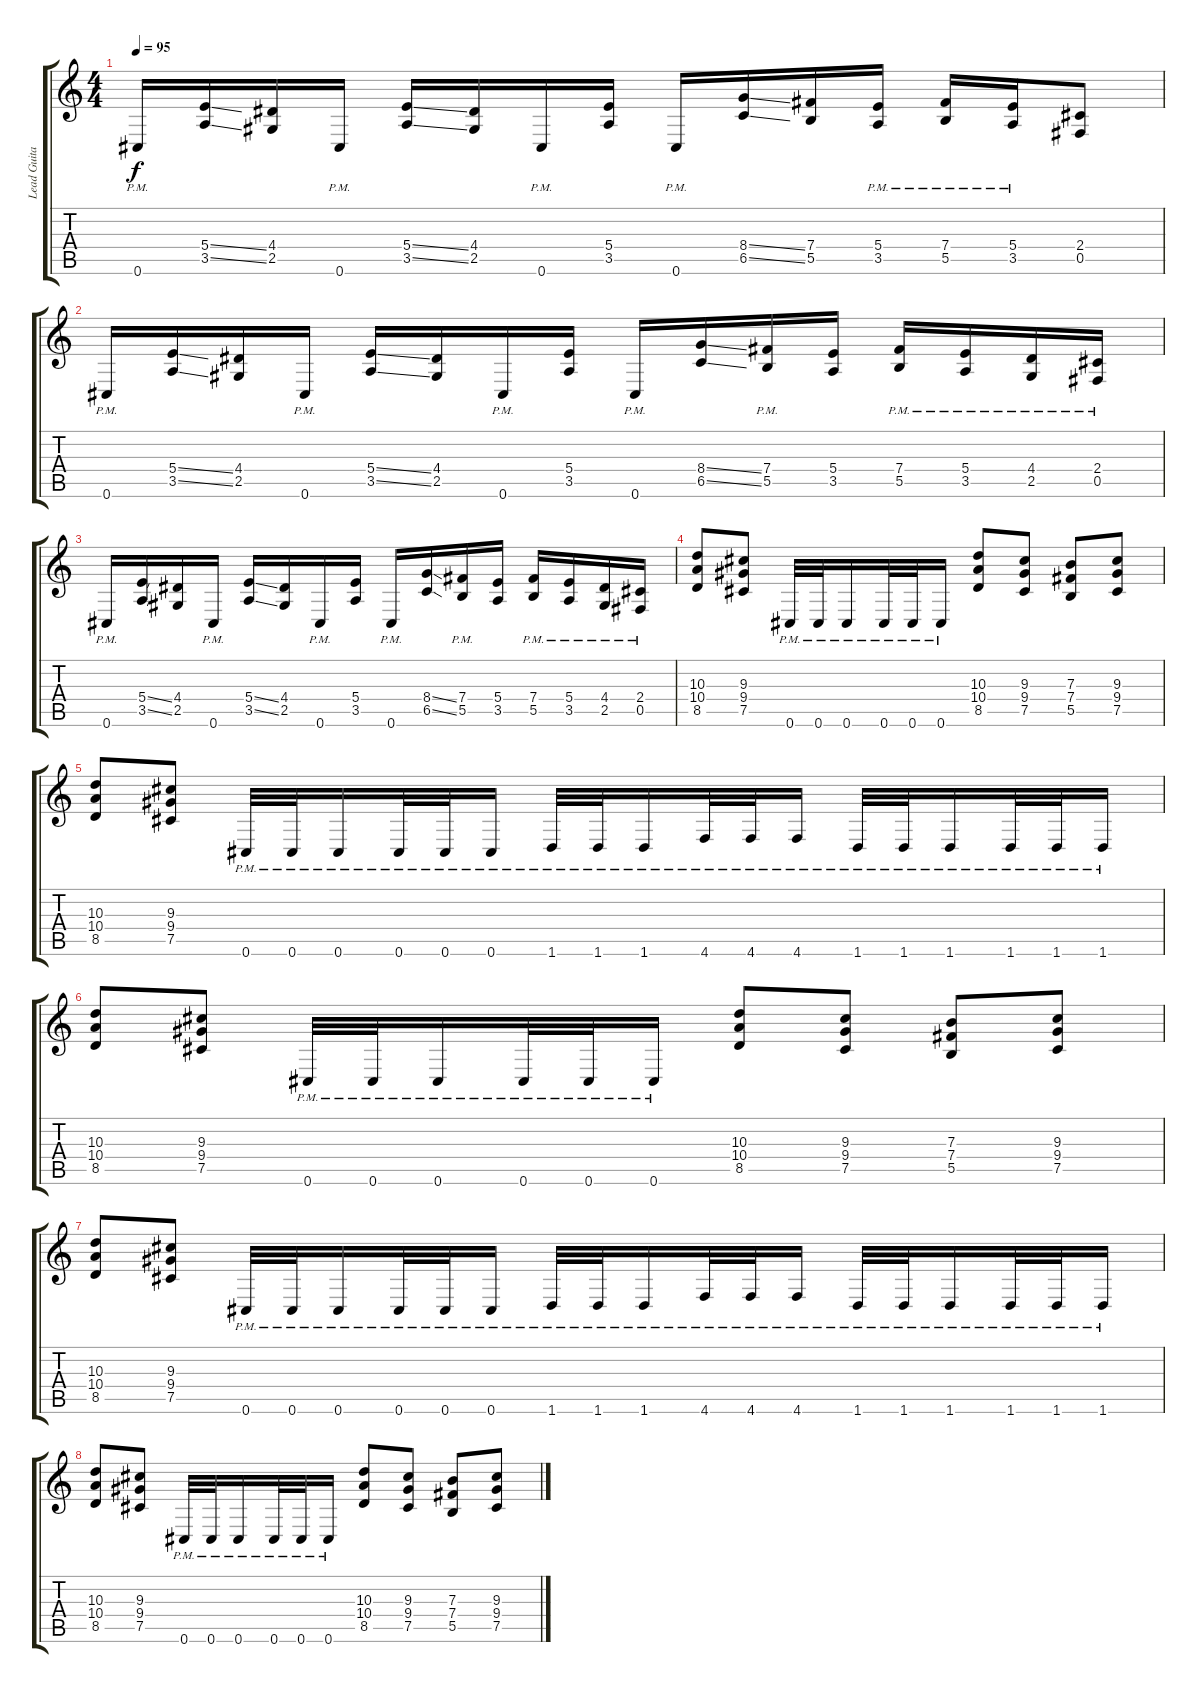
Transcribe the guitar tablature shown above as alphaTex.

\track ("Lead Guitar" "Lead Guita") {instrument distortionguitar}
\staff {score tabs}
\tuning (Db4 Ab3 E3 B2 Gb2 Db2) {hide}
\ts (4 4)
\tempo 95
\clef g2
\ks c
0.6{pm}.16{dy f} (5.4{ss} 3.5{ss}).16 (4.4 2.5).16 0.6{pm}.16 (5.4{ss} 3.5{ss}).16 (4.4 2.5).16 0.6{pm}.16 (5.4 3.5).16 0.6{pm}.16 (8.4{ss} 6.5{ss}).16 (7.4 5.5).16 (5.4{pm} 3.5{pm}).16 (7.4{pm} 5.5{pm}).16 (5.4{pm} 3.5{pm}).16 (2.4 0.5).8 |
0.6{pm}.16 (5.4{ss} 3.5{ss}).16 (4.4 2.5).16 0.6{pm}.16 (5.4{ss} 3.5{ss}).16 (4.4 2.5).16 0.6{pm}.16 (5.4 3.5).16 0.6{pm}.16 (8.4{ss} 6.5{ss}).16 (7.4{pm} 5.5).16 (5.4 3.5).16 (7.4{pm} 5.5).16 (5.4{pm} 3.5{pm}).16 (4.4 2.5{pm}).16 (2.4{pm} 0.5{pm}).16 |
0.6{pm}.16 (5.4{ss} 3.5{ss}).16 (4.4 2.5).16 0.6{pm}.16 (5.4{ss} 3.5{ss}).16 (4.4 2.5).16 0.6{pm}.16 (5.4 3.5).16 0.6{pm}.16 (8.4{ss} 6.5{ss}).16 (7.4{pm} 5.5).16 (5.4 3.5).16 (7.4{pm} 5.5).16 (5.4{pm} 3.5{pm}).16 (4.4 2.5{pm}).16 (2.4{pm} 0.5{pm}).16 |
(10.3 10.4 8.5).8 (9.3 9.4 7.5).8 0.6{pm}.32 0.6{pm}.32 0.6{pm}.16 0.6{pm}.32 0.6{pm}.32 0.6{pm}.16 (10.3 10.4 8.5).8 (9.3 9.4 7.5).8 (7.3 7.4 5.5).8 (9.3 9.4 7.5).8 |
(10.3 10.4 8.5).8 (9.3 9.4 7.5).8 0.6{pm}.32 0.6{pm}.32 0.6{pm}.16 0.6{pm}.32 0.6{pm}.32 0.6{pm}.16 1.6{pm}.32 1.6{pm}.32 1.6{pm}.16 4.6{pm}.32 4.6{pm}.32 4.6{pm}.16 1.6{pm}.32 1.6{pm}.32 1.6{pm}.16 1.6{pm}.32 1.6{pm}.32 1.6{pm}.16 |
(10.3 10.4 8.5).8 (9.3 9.4 7.5).8 0.6{pm}.32 0.6{pm}.32 0.6{pm}.16 0.6{pm}.32 0.6{pm}.32 0.6{pm}.16 (10.3 10.4 8.5).8 (9.3 9.4 7.5).8 (7.3 7.4 5.5).8 (9.3 9.4 7.5).8 |
(10.3 10.4 8.5).8 (9.3 9.4 7.5).8 0.6{pm}.32 0.6{pm}.32 0.6{pm}.16 0.6{pm}.32 0.6{pm}.32 0.6{pm}.16 1.6{pm}.32 1.6{pm}.32 1.6{pm}.16 4.6{pm}.32 4.6{pm}.32 4.6{pm}.16 1.6{pm}.32 1.6{pm}.32 1.6{pm}.16 1.6{pm}.32 1.6{pm}.32 1.6{pm}.16 |
(10.3 10.4 8.5).8 (9.3 9.4 7.5).8 0.6{pm}.32 0.6{pm}.32 0.6{pm}.16 0.6{pm}.32 0.6{pm}.32 0.6{pm}.16 (10.3 10.4 8.5).8 (9.3 9.4 7.5).8 (7.3 7.4 5.5).8 (9.3 9.4 7.5).8
